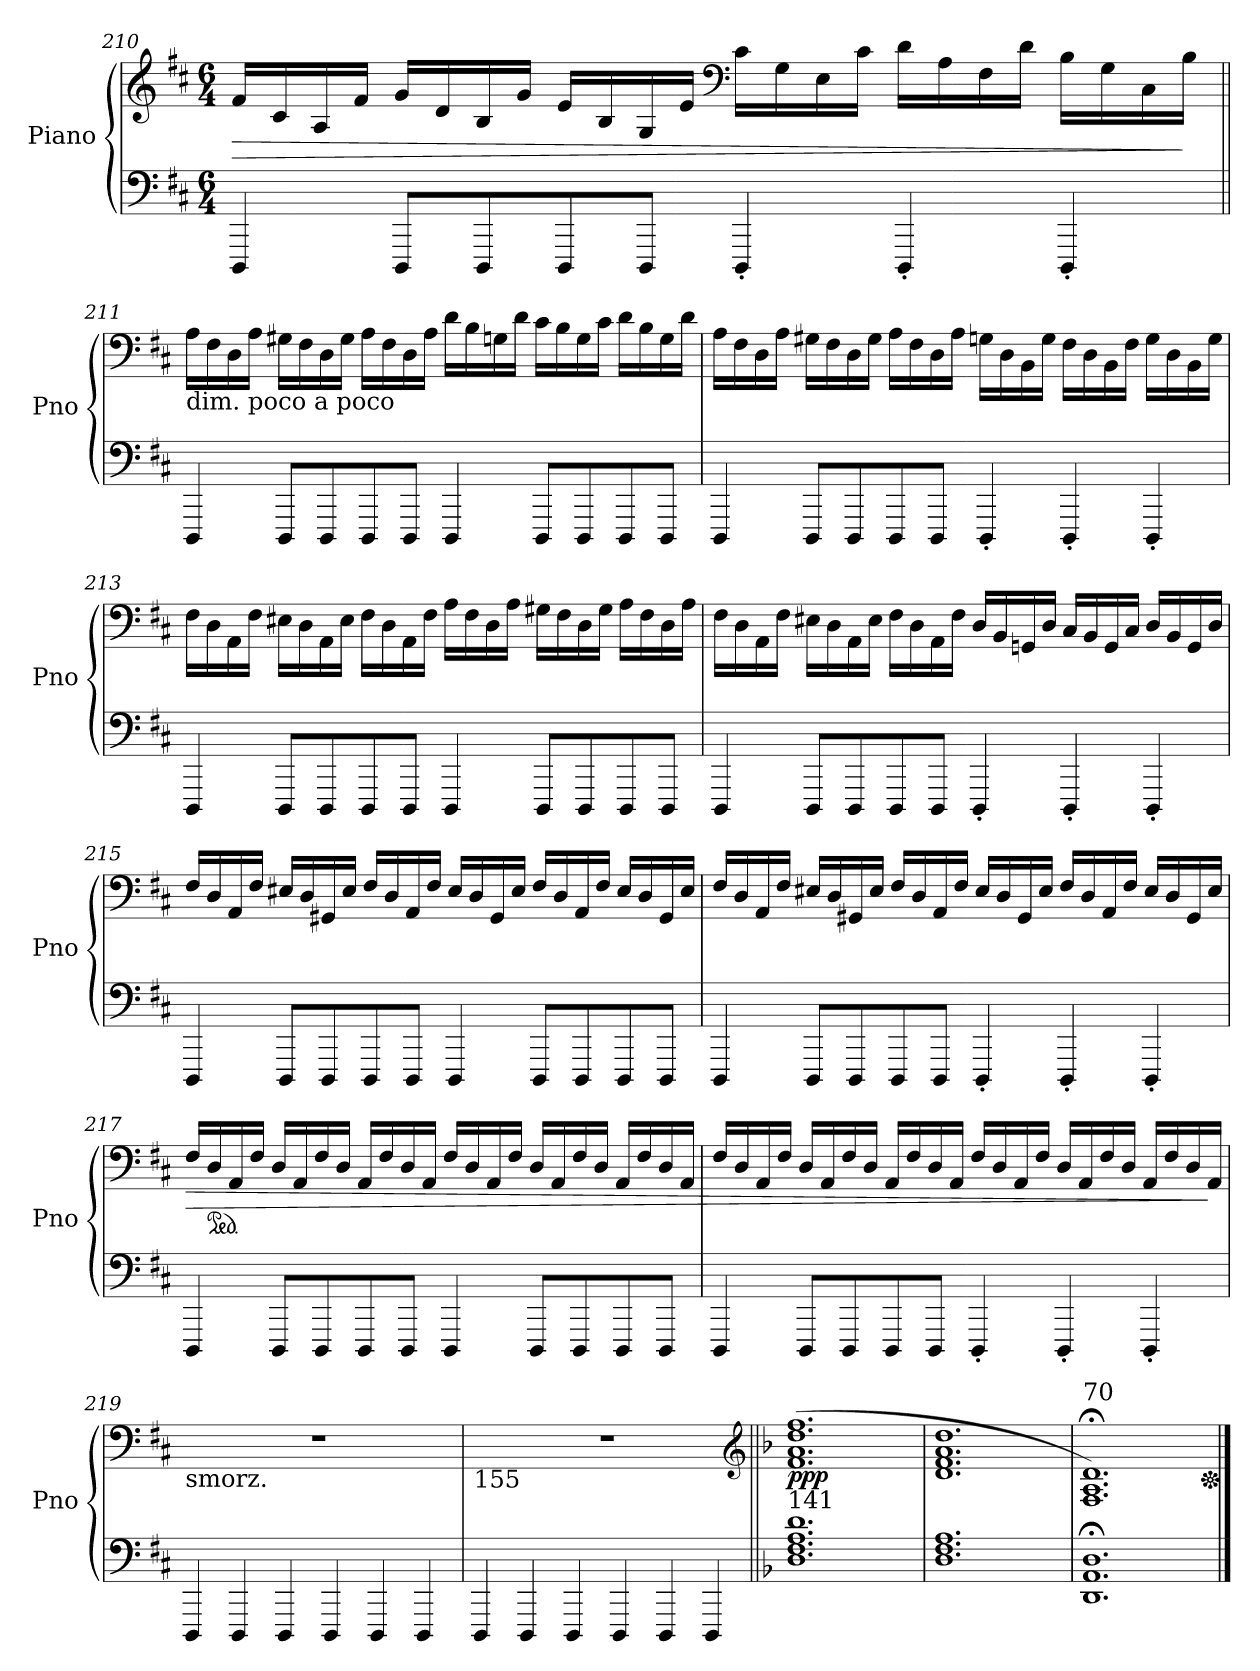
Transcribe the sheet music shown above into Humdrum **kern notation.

**kern	**kern	**dynam
*part1	*part1	*part1
*staff2	*staff1	*staff1/2
*I"Piano	*	*
*I'Pno	*	*
*clefF4	*clefG2	*
*k[f#c#]	*k[f#c#]	*
*D:	*D:	*
*M6/4	*M6/4	*
=210	=210	=210
!	!	!LO:HP:b
4DDD/	16f#/LL	>
.	16c#/	.
.	16A/	.
.	16f#/JJ	.
8DDD/L	16g/LL	.
.	16d/	.
8DDD/	16B/	.
.	16g/JJ	.
8DDD/	16e/LL	.
.	16B/	.
8DDD/J	16G/	.
.	16e/JJ	.
*	*clefF4	*
4DDD'/	16c#\LL	.
.	16G\	.
.	16E\	.
.	16c#\JJ	.
4DDD'/	16d\LL	.
.	16A\	.
.	16F#\	.
.	16d\JJ	.
4DDD'/	16B\LL	.
.	16G\	.
.	16C#\	.
.	16B\JJ	]
!!LO:PB:g=z
=211||	=211||	=211||
!	!LO:TX:b:t=dim. poco a poco	!
4DDD/	16A\LL	.
.	16F#\	.
.	16D\	.
.	16A\JJ	.
8DDD/L	16G#X\LL	.
.	16F#\	.
8DDD/	16D\	.
.	16G#\JJ	.
8DDD/	16A\LL	.
.	16F#\	.
8DDD/J	16D\	.
.	16A\JJ	.
4DDD/	16d\LL	.
.	16B\	.
.	16Gn\	.
.	16d\JJ	.
8DDD/L	16c#\LL	.
.	16B\	.
8DDD/	16G\	.
.	16c#\JJ	.
8DDD/	16d\LL	.
.	16B\	.
8DDD/J	16G\	.
.	16d\JJ	.
=212	=212	=212
4DDD/	16A\LL	.
.	16F#\	.
.	16D\	.
.	16A\JJ	.
8DDD/L	16G#X\LL	.
.	16F#\	.
8DDD/	16D\	.
.	16G#\JJ	.
8DDD/	16A\LL	.
.	16F#\	.
8DDD/J	16D\	.
.	16A\JJ	.
4DDD'/	16Gn\LL	.
.	16D\	.
.	16BB\	.
.	16G\JJ	.
4DDD'/	16F#\LL	.
.	16D\	.
.	16BB\	.
.	16F#\JJ	.
4DDD'/	16G\LL	.
.	16D\	.
.	16BB\	.
.	16G\JJ	.
!!LO:LB:g=z
=213	=213	=213
4DDD/	16F#\LL	.
.	16D\	.
.	16AA\	.
.	16F#\JJ	.
8DDD/L	16E#X\LL	.
.	16D\	.
8DDD/	16AA\	.
.	16E#\JJ	.
8DDD/	16F#\LL	.
.	16D\	.
8DDD/J	16AA\	.
.	16F#\JJ	.
4DDD/	16A\LL	.
.	16F#\	.
.	16D\	.
.	16A\JJ	.
8DDD/L	16G#X\LL	.
.	16F#\	.
8DDD/	16D\	.
.	16G#\JJ	.
8DDD/	16A\LL	.
.	16F#\	.
8DDD/J	16D\	.
.	16A\JJ	.
=214	=214	=214
4DDD/	16F#\LL	.
.	16D\	.
.	16AA\	.
.	16F#\JJ	.
8DDD/L	16E#X\LL	.
.	16D\	.
8DDD/	16AA\	.
.	16E#\JJ	.
8DDD/	16F#\LL	.
.	16D\	.
8DDD/J	16AA\	.
.	16F#\JJ	.
4DDD'/	16D/LL	.
.	16BB/	.
.	16GGn/	.
.	16D/JJ	.
4DDD'/	16C#/LL	.
.	16BB/	.
.	16GG/	.
.	16C#/JJ	.
4DDD'/	16D/LL	.
.	16BB/	.
.	16GG/	.
.	16D/JJ	.
!!LO:LB:g=z
=215	=215	=215
4DDD/	16F#/LL	.
.	16D/	.
.	16AA/	.
.	16F#/JJ	.
8DDD/L	16E#X/LL	.
.	16D/	.
8DDD/	16GG#X/	.
.	16E#/JJ	.
8DDD/	16F#/LL	.
.	16D/	.
8DDD/J	16AA/	.
.	16F#/JJ	.
4DDD/	16E#/LL	.
.	16D/	.
.	16GG#/	.
.	16E#/JJ	.
8DDD/L	16F#/LL	.
.	16D/	.
8DDD/	16AA/	.
.	16F#/JJ	.
8DDD/	16E#/LL	.
.	16D/	.
8DDD/J	16GG#/	.
.	16E#/JJ	.
=216	=216	=216
4DDD/	16F#/LL	.
.	16D/	.
.	16AA/	.
.	16F#/JJ	.
8DDD/L	16E#X/LL	.
.	16D/	.
8DDD/	16GG#X/	.
.	16E#/JJ	.
8DDD/	16F#/LL	.
.	16D/	.
8DDD/J	16AA/	.
.	16F#/JJ	.
4DDD'/	16E#/LL	.
.	16D/	.
.	16GG#/	.
.	16E#/JJ	.
4DDD'/	16F#/LL	.
.	16D/	.
.	16AA/	.
.	16F#/JJ	.
4DDD'/	16E#/LL	.
.	16D/	.
.	16GG#/	.
.	16E#/JJ	.
!!LO:LB:g=z
=217	=217	=217
!	!	!LO:HP:b
4DDD/	16F#/LL	>
*	*ped	*
.	16D/	.
.	16AA/	.
.	16F#/JJ	.
8DDD/L	16D/LL	.
.	16AA/	.
8DDD/	16F#/	.
.	16D/JJ	.
8DDD/	16AA/LL	.
.	16F#/	.
8DDD/J	16D/	.
.	16AA/JJ	.
4DDD/	16F#/LL	.
.	16D/	.
.	16AA/	.
.	16F#/JJ	.
8DDD/L	16D/LL	.
.	16AA/	.
8DDD/	16F#/	.
.	16D/JJ	.
8DDD/	16AA/LL	.
.	16F#/	.
8DDD/J	16D/	.
.	16AA/JJ	.
=218	=218	=218
4DDD/	16F#/LL	.
.	16D/	.
.	16AA/	.
.	16F#/JJ	.
8DDD/L	16D/LL	.
.	16AA/	.
8DDD/	16F#/	.
.	16D/JJ	.
8DDD/	16AA/LL	.
.	16F#/	.
8DDD/J	16D/	.
.	16AA/JJ	.
4DDD'/	16F#/LL	.
.	16D/	.
.	16AA/	.
.	16F#/JJ	.
4DDD'/	16D/LL	.
.	16AA/	.
.	16F#/	.
.	16D/JJ	.
4DDD'/	16AA/LL	.
.	16F#/	.
.	16D/	.
.	16AA/JJ	]
!!LO:LB:g=z
=219	=219	=219
!	!LO:TX:b:t=smorz.	!
4DDD/	1.r	.
4DDD/	.	.
4DDD/	.	.
4DDD/	.	.
4DDD/	.	.
4DDD/	.	.
=220	=220	=220
!	!LO:TX:b:t=155	!
4DDD/	1.r	.
4DDD/	.	.
4DDD/	.	.
4DDD/	.	.
4DDD/	.	.
4DDD/	.	.
*	*clefG2	*
=221||	=221||	=221||
*k[b-]	*k[b-]	*
*F:	*F:	*
!	!LO:TX:b:t=141	!
!	!	!LO:DY:b
1.D 1.F 1.A 1.d	(1.f 1.a 1.dd 1.ff	ppp
!!LO:PB:g=z
=222	=222	=222
1.D 1.F 1.A	1.d 1.f 1.a 1.dd	.
=223	=223	=223
!	!LO:TX:a:t=70	!
1.DD; 1.AA; 1.D;	1.F;< 1.A;< 1.d;<)	.
*	*Xped	*
==	==	==
*-	*-	*-
